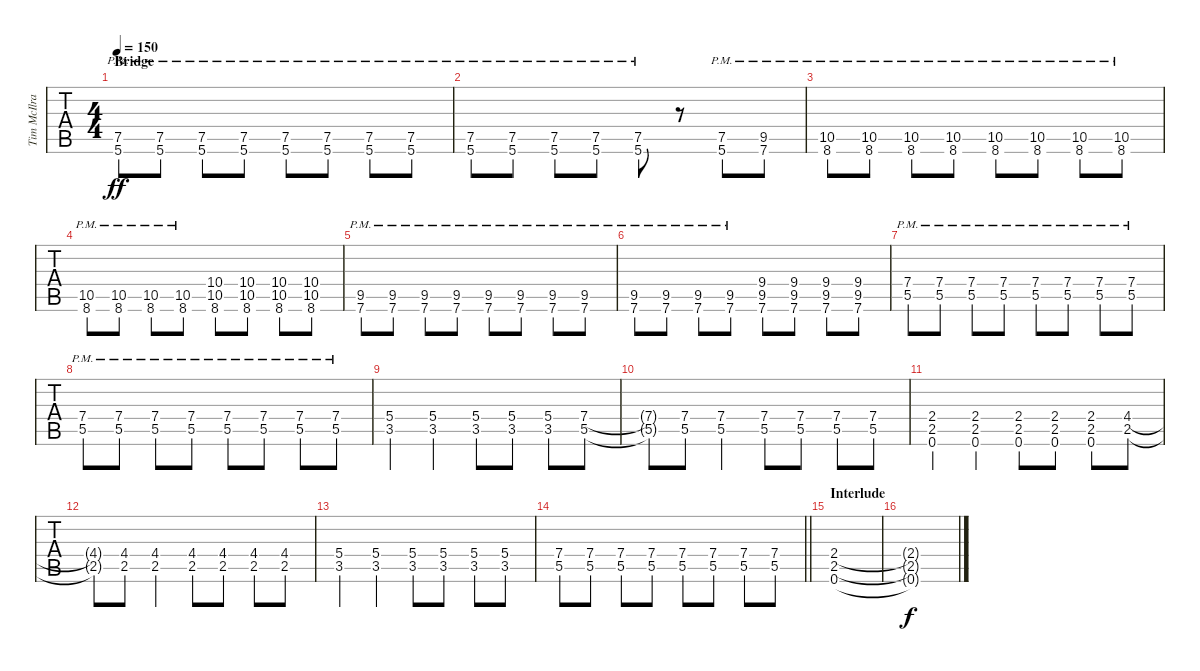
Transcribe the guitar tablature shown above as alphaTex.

\track ("Tim McIlrath - Guitar One" "Tim McIlra") {instrument distortionguitar}
\staff {tabs}
\tuning (Eb4 Bb3 Gb3 Db3 Ab2 Eb2) {hide}
\ts (4 4)
\section ("" "Bridge")
\tempo 150
\clef g2
\ks db
(7.5{pm} 5.6{pm}).8{dy ff} (7.5{pm} 5.6{pm}).8 (7.5{pm} 5.6{pm}).8 (7.5{pm} 5.6{pm}).8 (7.5{pm} 5.6{pm}).8 (7.5{pm} 5.6{pm}).8 (7.5{pm} 5.6{pm}).8 (7.5{pm} 5.6{pm}).8 |
(7.5{pm} 5.6{pm}).8 (7.5{pm} 5.6{pm}).8 (7.5{pm} 5.6{pm}).8 (7.5{pm} 5.6{pm}).8 (7.5{pm} 5.6{pm}).8 r.8 (7.5{pm} 5.6{pm}).8 (9.5{pm} 7.6{pm}).8 |
(10.5{pm} 8.6{pm}).8 (10.5{pm} 8.6{pm}).8 (10.5{pm} 8.6{pm}).8 (10.5{pm} 8.6{pm}).8 (10.5{pm} 8.6{pm}).8 (10.5{pm} 8.6{pm}).8 (10.5{pm} 8.6{pm}).8 (10.5{pm} 8.6{pm}).8 |
(10.5{pm} 8.6{pm}).8 (10.5{pm} 8.6{pm}).8 (10.5{pm} 8.6{pm}).8 (10.5{pm} 8.6{pm}).8 (10.4 10.5 8.6).8 (10.4 10.5 8.6).8 (10.4 10.5 8.6).8 (10.4 10.5 8.6).8 |
(9.5{pm} 7.6{pm}).8 (9.5{pm} 7.6{pm}).8 (9.5{pm} 7.6{pm}).8 (9.5{pm} 7.6{pm}).8 (9.5{pm} 7.6{pm}).8 (9.5{pm} 7.6{pm}).8 (9.5{pm} 7.6{pm}).8 (9.5{pm} 7.6{pm}).8 |
(9.5{pm} 7.6{pm}).8 (9.5{pm} 7.6{pm}).8 (9.5{pm} 7.6{pm}).8 (9.5{pm} 7.6{pm}).8 (9.4 9.5 7.6).8 (9.4 9.5 7.6).8 (9.4 9.5 7.6).8 (9.4 9.5 7.6).8 |
(7.4{pm} 5.5{pm}).8 (7.4{pm} 5.5{pm}).8 (7.4{pm} 5.5{pm}).8 (7.4{pm} 5.5{pm}).8 (7.4{pm} 5.5{pm}).8 (7.4{pm} 5.5{pm}).8 (7.4{pm} 5.5{pm}).8 (7.4{pm} 5.5{pm}).8 |
(7.4{pm} 5.5{pm}).8 (7.4{pm} 5.5{pm}).8 (7.4{pm} 5.5{pm}).8 (7.4{pm} 5.5{pm}).8 (7.4{pm} 5.5{pm}).8 (7.4{pm} 5.5{pm}).8 (7.4{pm} 5.5{pm}).8 (7.4{pm} 5.5{pm}).8 |
(5.4 3.5).4{volume 8 balance 12} (5.4 3.5).4 (5.4 3.5).8 (5.4 3.5).8 (5.4 3.5).8 (7.4 5.5).8 |
(7.4{t} 5.5{t}).8 (7.4 5.5).8 (7.4 5.5).4 (7.4 5.5).8 (7.4 5.5).8 (7.4 5.5).8 (7.4 5.5).8 |
(2.4 2.5 0.6).4 (2.4 2.5 0.6).4 (2.4 2.5 0.6).8 (2.4 2.5 0.6).8 (2.4 2.5 0.6).8 (4.4 2.5).8 |
(4.4{t} 2.5{t}).8 (4.4 2.5).8 (4.4 2.5).4 (4.4 2.5).8 (4.4 2.5).8 (4.4 2.5).8 (4.4 2.5).8 |
(5.4 3.5).4 (5.4 3.5).4 (5.4 3.5).8 (5.4 3.5).8 (5.4 3.5).8 (5.4 3.5).8 |
\barLineRight lightlight
(7.4 5.5).8 (7.4 5.5).8 (7.4 5.5).8 (7.4 5.5).8 (7.4 5.5).8 (7.4 5.5).8 (7.4 5.5).8 (7.4 5.5).8 |
\section ("" "Interlude")
(2.4 2.5 0.6).1{balance 16} |
(2.4{t} 2.5{t} 0.6{t}).1{dy f}
